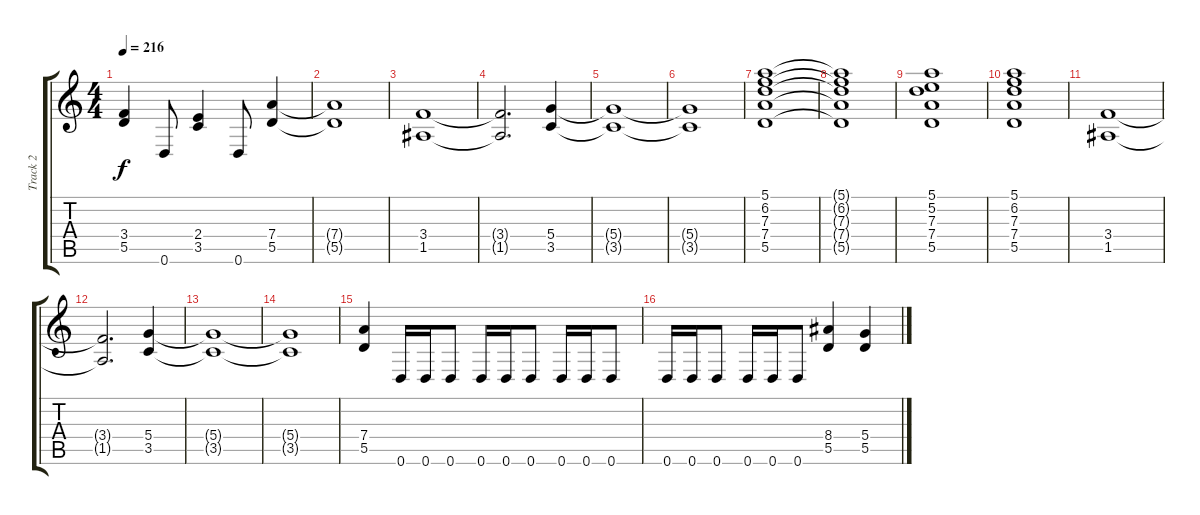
\track ("Track 2" "Track 2") {instrument distortionguitar}
\staff {score tabs}
\tuning (E4 B3 G3 D3 A2 D2) {hide}
\ts (4 4)
\tempo 216
\clef g2
\ks c
(3.4 5.5).4{dy f} 0.6.8 (2.4 3.5).4 0.6.8 (7.4 5.5).4 |
(7.4{t} 5.5{t}).1 |
(3.4 1.5).1 |
(3.4{t} 1.5{t}).2{d} (5.4 3.5).4 |
(5.4{t} 3.5{t}).1 |
(5.4{t} 3.5{t}).1 |
(5.1 6.2 7.3 7.4 5.5).1 |
(5.1{t} 6.2{t} 7.3{t} 7.4{t} 5.5{t}).1 |
(5.1 5.2 7.3 7.4 5.5).1 |
(5.1 6.2 7.3 7.4 5.5).1 |
(3.4 1.5).1 |
(3.4{t} 1.5{t}).2{d} (5.4 3.5).4 |
(5.4{t} 3.5{t}).1 |
(5.4{t} 3.5{t}).1 |
(7.4 5.5).4 0.6.16 0.6.16 0.6.8 0.6.16 0.6.16 0.6.8 0.6.16 0.6.16 0.6.8 |
0.6.16 0.6.16 0.6.8 0.6.16 0.6.16 0.6.8 (8.4 5.5).4 (5.4 5.5).4
